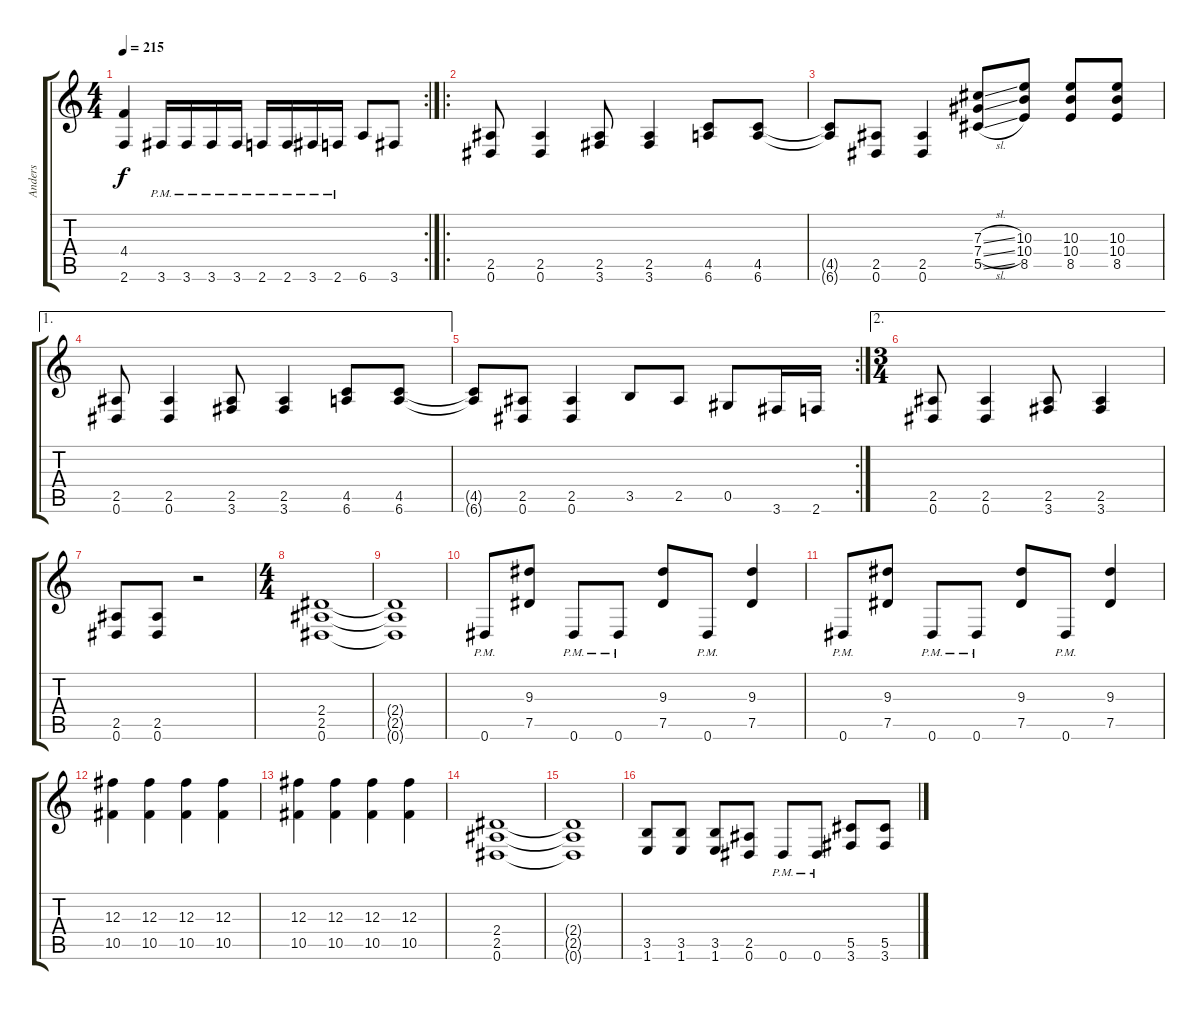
\track ("Anders " "Anders ") {instrument distortionguitar}
\staff {score tabs}
\tuning (Eb4 Bb3 Gb3 Db3 Ab2 Eb2) {hide}
\rc 2
\ts (4 4)
\tempo 215
\clef g2
\ks c
(4.4 2.6).4{dy f} 3.6{pm}.16 3.6{pm}.16 3.6{pm}.16 3.6{pm}.16 2.6{pm}.16 2.6{pm}.16 3.6{pm}.16 2.6{pm}.16 6.6.8 3.6.8 |
\ro
(2.5 0.6).8 (2.5 0.6).4 (2.5 3.6).8 (2.5 3.6).4 (4.5 6.6).8 (4.5 6.6).8 |
(4.5{t} 6.6{t}).8 (2.5 0.6).8 (2.5 0.6).4 (7.3{sl} 7.4{sl} 5.5{sl}).8 (10.3 10.4 8.5).8 (10.3 10.4 8.5).8 (10.3 10.4 8.5).8 |
\ae 1
(2.5 0.6).8 (2.5 0.6).4 (2.5 3.6).8 (2.5 3.6).4 (4.5 6.6).8 (4.5 6.6).8 |
\rc 2
(4.5{t} 6.6{t}).8 (2.5 0.6).8 (2.5 0.6).4 3.5.8 2.5.8 0.5.8 3.6.16 2.6.16 |
\ae 2
\ts (3 4)
(2.5 0.6).8 (2.5 0.6).4 (2.5 3.6).8 (2.5 3.6).4 |
(2.5 0.6).8 (2.5 0.6).8 r.2 |
\ts (4 4)
(2.4 2.5 0.6).1 |
(2.4{t} 2.5{t} 0.6{t}).1 |
0.6{pm}.8 (9.3 7.5).8 0.6{pm}.8 0.6{pm}.8 (9.3 7.5).8 0.6{pm}.8 (9.3 7.5).4 |
0.6{pm}.8 (9.3 7.5).8 0.6{pm}.8 0.6{pm}.8 (9.3 7.5).8 0.6{pm}.8 (9.3 7.5).4 |
(12.3 10.5).4 (12.3 10.5).4 (12.3 10.5).4 (12.3 10.5).4 |
(12.3 10.5).4 (12.3 10.5).4 (12.3 10.5).4 (12.3 10.5).4 |
(2.4 2.5 0.6).1 |
(2.4{t} 2.5{t} 0.6{t}).1 |
(3.5 1.6).8 (3.5 1.6).8 (3.5 1.6).8 (2.5 0.6).8 0.6{pm}.8 0.6{pm}.8 (5.5 3.6).8 (5.5 3.6).8
